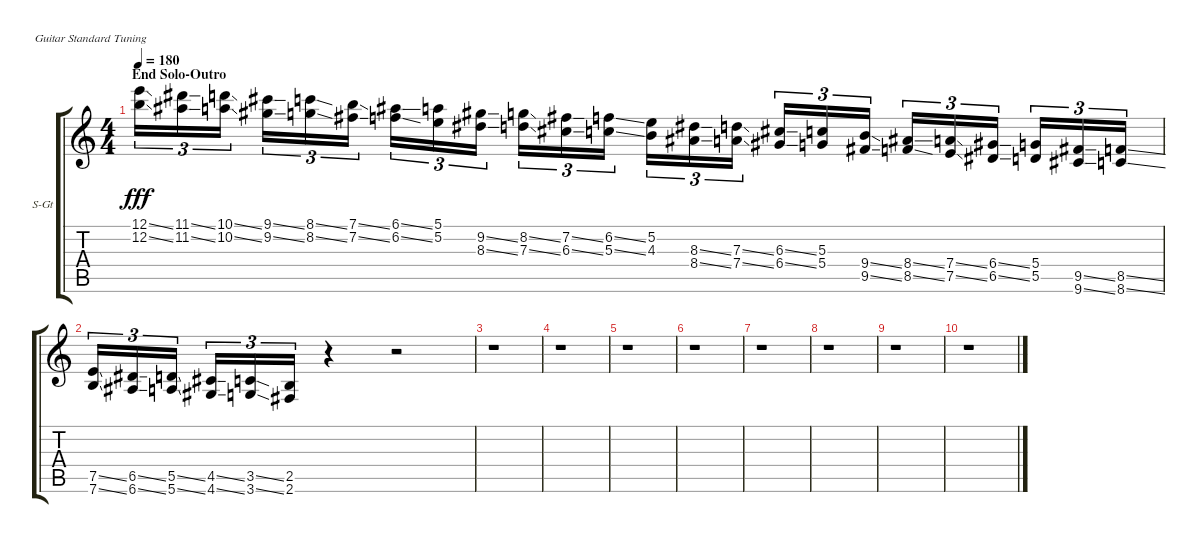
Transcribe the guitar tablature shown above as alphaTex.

\bracketExtendMode groupsimilarinstruments
\firstSystemTrackNameOrientation horizontal
\otherSystemsTrackNameOrientation horizontal
\track ("Voice" "S-Gt") {mute instrument lead6voice}
\staff {score tabs}
\tuning (E4 B3 G3 D3 A2 E2)
\displaytranspose 12
\ts (4 4)
\section ("" "End Solo-Outro")
\tempo 180
\clef g2
\ks c
(12.1{ss} 12.2{ss}).16{tu (3 2) dy fff} (11.1{ss} 11.2{ss}).16{tu (3 2)} (10.1{ss} 10.2{ss}).16{tu (3 2)} (9.1{ss} 9.2{ss}).16{tu (3 2)} (8.1{ss} 8.2{ss}).16{tu (3 2)} (7.1{ss} 7.2{ss}).16{tu (3 2)} (6.1{ss} 6.2{ss}).16{tu (3 2)} (5.1 5.2).16{tu (3 2)} (9.2{ss} 8.3{ss}).16{tu (3 2)} (8.2{ss} 7.3{ss}).16{tu (3 2)} (7.2{ss} 6.3{ss}).16{tu (3 2)} (6.2{ss} 5.3{ss}).16{tu (3 2)} (5.2 4.3).16{tu (3 2)} (8.3{ss} 8.4{ss}).16{tu (3 2)} (7.3{ss} 7.4{ss}).16{tu (3 2)} (6.3{ss} 6.4{ss}).16{tu (3 2)} (5.3 5.4).16{tu (3 2)} (9.4{ss} 9.5{ss}).16{tu (3 2)} (8.4{ss} 8.5{ss}).16{tu (3 2)} (7.4{ss} 7.5{ss}).16{tu (3 2)} (6.4{ss} 6.5{ss}).16{tu (3 2)} (5.4 5.5).16{tu (3 2)} (9.5{ss} 9.6{ss}).16{tu (3 2)} (8.5{ss} 8.6{ss}).16{tu (3 2)} |
(7.5{ss} 7.6{ss}).16{tu (3 2)} (6.5{ss} 6.6{ss}).16{tu (3 2)} (5.5{ss} 5.6{ss}).16{tu (3 2)} (4.5{ss} 4.6{ss}).16{tu (3 2)} (3.5{ss} 3.6{ss}).16{tu (3 2)} (2.5 2.6).16{tu (3 2)} r.4 r.2 |
r.1 |
r.1 |
r.1 |
r.1 |
r.1 |
r.1 |
r.1 |
r.1
